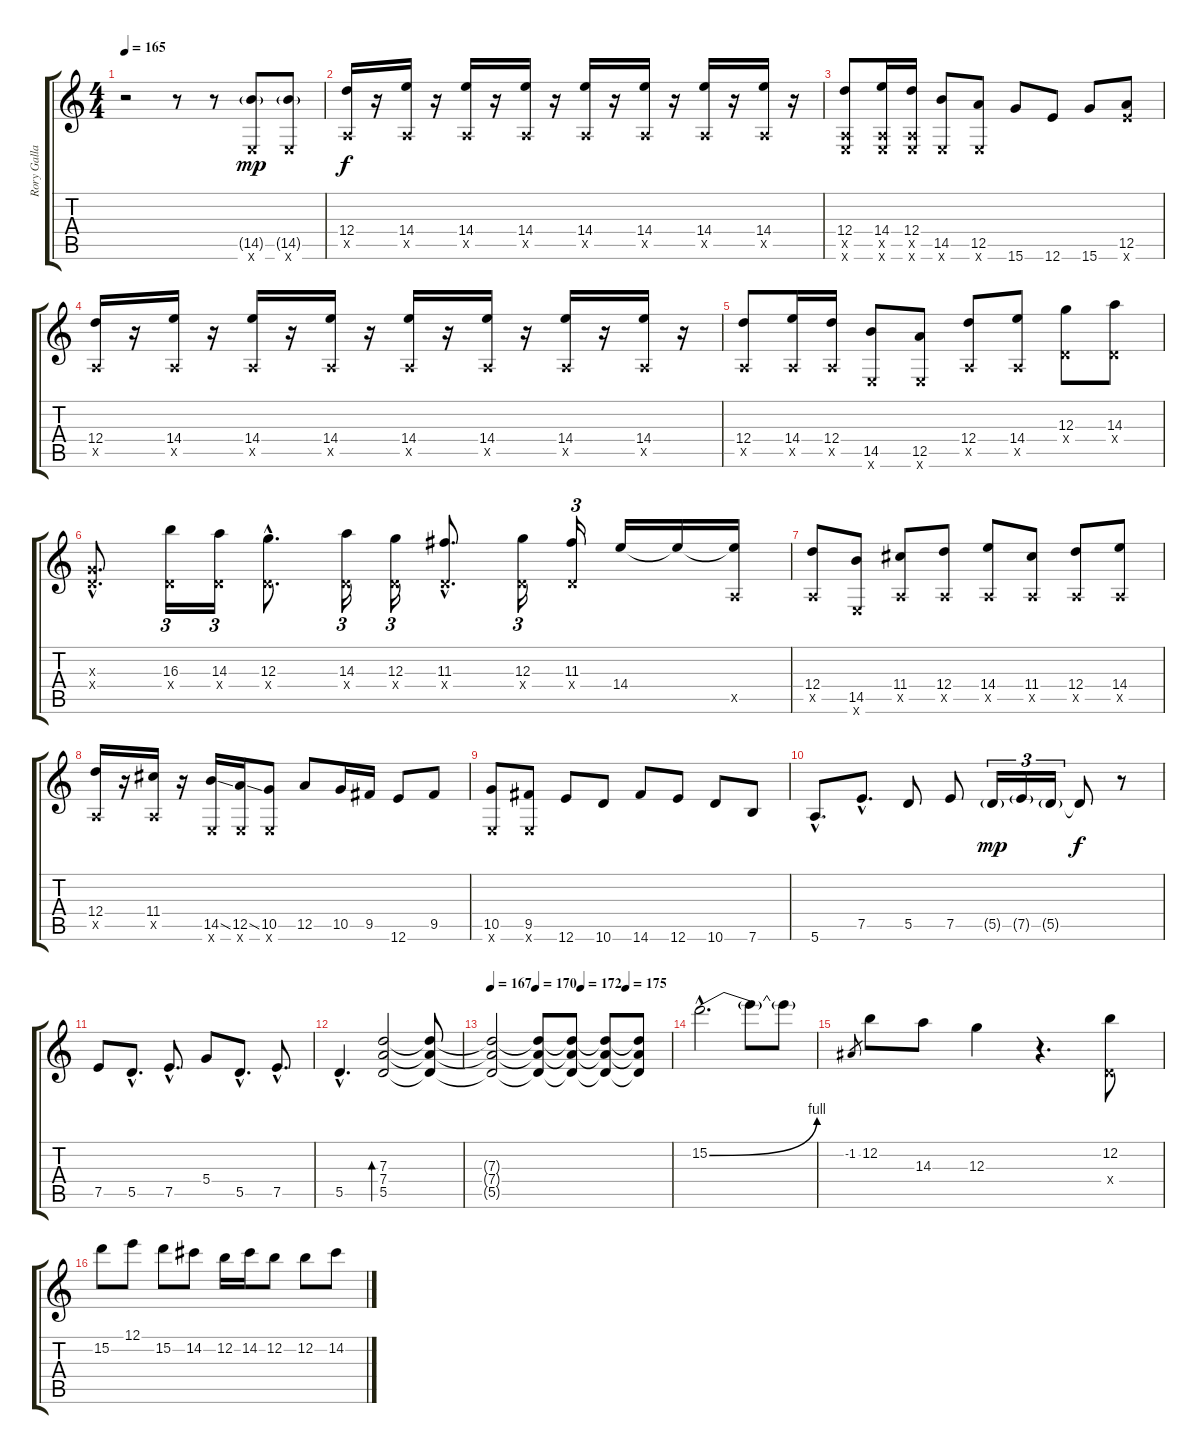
\track ("Rory Gallagher" "Rory Galla") {instrument overdrivenguitar}
\staff {score tabs}
\tuning (E4 B3 G3 D3 A2 E2) {hide}
\ts (4 4)
\tempo 165
\clef g2
\ks c
r.2{dy f} r.8 r.8 (14.5{g} 0.6{x}).8{dy mp} (14.5{g} 0.6{x}).8 |
(12.4 0.5{x}).16{dy f} r.16 (14.4 0.5{x}).16 r.16 (14.4 0.5{x}).16 r.16 (14.4 0.5{x}).16 r.16 (14.4 0.5{x}).16 r.16 (14.4 0.5{x}).16 r.16 (14.4 0.5{x}).16 r.16 (14.4 0.5{x}).16 r.16 |
(12.4 0.5{x} 0.6{x}).8 (14.4 0.5{x} 0.6{x}).16 (12.4 0.5{x} 0.6{x}).16 (14.5 0.6{x}).8 (12.5 0.6{x}).8 15.6.8 12.6.8 15.6.8 (12.5 12.6{x}).8 |
(12.4 0.5{x}).16 r.16 (14.4 0.5{x}).16 r.16 (14.4 0.5{x}).16 r.16 (14.4 0.5{x}).16 r.16 (14.4 0.5{x}).16 r.16 (14.4 0.5{x}).16 r.16 (14.4 0.5{x}).16 r.16 (14.4 0.5{x}).16 r.16 |
(12.4 0.5{x}).8 (14.4 0.5{x}).16 (12.4 0.5{x}).16 (14.5 0.6{x}).8 (12.5 0.6{x}).8 (12.4 0.5{x}).8 (14.4 0.5{x}).8 (12.3 0.4{x}).8 (14.3 0.4{x}).8 |
(0.3{hac x} 0.4{hac x}).8{d} (16.3 0.4{x}).16{tu (3 2)} (14.3 0.4{x}).16{tu (3 2)} (12.3{hac} 0.4{hac x}).8{d} (14.3 0.4{x}).16{tu (3 2)} (12.3 0.4{x}).16{tu (3 2)} (11.3 0.4{hac x}).8{d} (12.3 0.4{x}).16{tu (3 2)} (11.3 0.4{x}).16{tu (3 2)} 14.4.16 14.4{t}.16 (14.4{t} 0.5{x}).16 |
(12.4 0.5{x}).8 (14.5 0.6{x}).8 (11.4 0.5{x}).8 (12.4 0.5{x}).8 (14.4 0.5{x}).8 (11.4 0.5{x}).8 (12.4 0.5{x}).8 (14.4 0.5{x}).8 |
(12.4 0.5{x}).16 r.16 (11.4 0.5{x}).16 r.16 (14.5{ss} 0.6{x}).16 (12.5{ss} 0.6{x}).16 (10.5 0.6{x}).8 12.5.8 10.5.16 9.5.16 12.6.8 9.5.8 |
(10.5 0.6{x}).8 (9.5 0.6{x}).8 12.6.8 10.6.8 14.6.8 12.6.8 10.6.8 7.6.8 |
5.6{hac}.8{d} 7.5{hac}.8{d} 5.5.8 7.5.8 5.5{g}.16{tu (3 2) dy mp} 7.5{g}.16{tu (3 2)} 5.5{g}.16{tu (3 2)} 5.5{t}.8{dy f} r.8 |
7.5.8 5.5{hac}.8{d} 7.5{hac}.8{d} 5.4.8 5.5{hac}.8{d} 7.5{hac}.8{d} |
5.5{hac}.4{d instrument overdrivenguitar} (7.3 7.4 5.5).2{bd 240 volume 16} (7.3{t} 7.4{t} 5.5{t}).8 |
\tempo 167
\tempo (170 0.25)
\tempo (172 0.5)
\tempo (175 0.75)
(7.3{t} 7.4{t} 5.5{t}).2 (7.3{t} 7.4{t} 5.5{t}).8 (7.3{t} 7.4{t} 5.5{t}).8 (7.3{t} 7.4{t} 5.5{t}).8 (7.3{t} 7.4{t} 5.5{t}).8 |
15.2{be (bend 0 0 60 4) hac}.2{d} 15.2{t}.8 15.2{t}.8 |
-1.2.8{gr} 12.2.8 14.3.8 12.3.4 r.4{d} (12.2 0.4{x}).8 |
15.2.8 12.1.8 15.2.8 14.2.8 12.2.16 14.2.16 12.2.8 12.2.8 14.2.8
